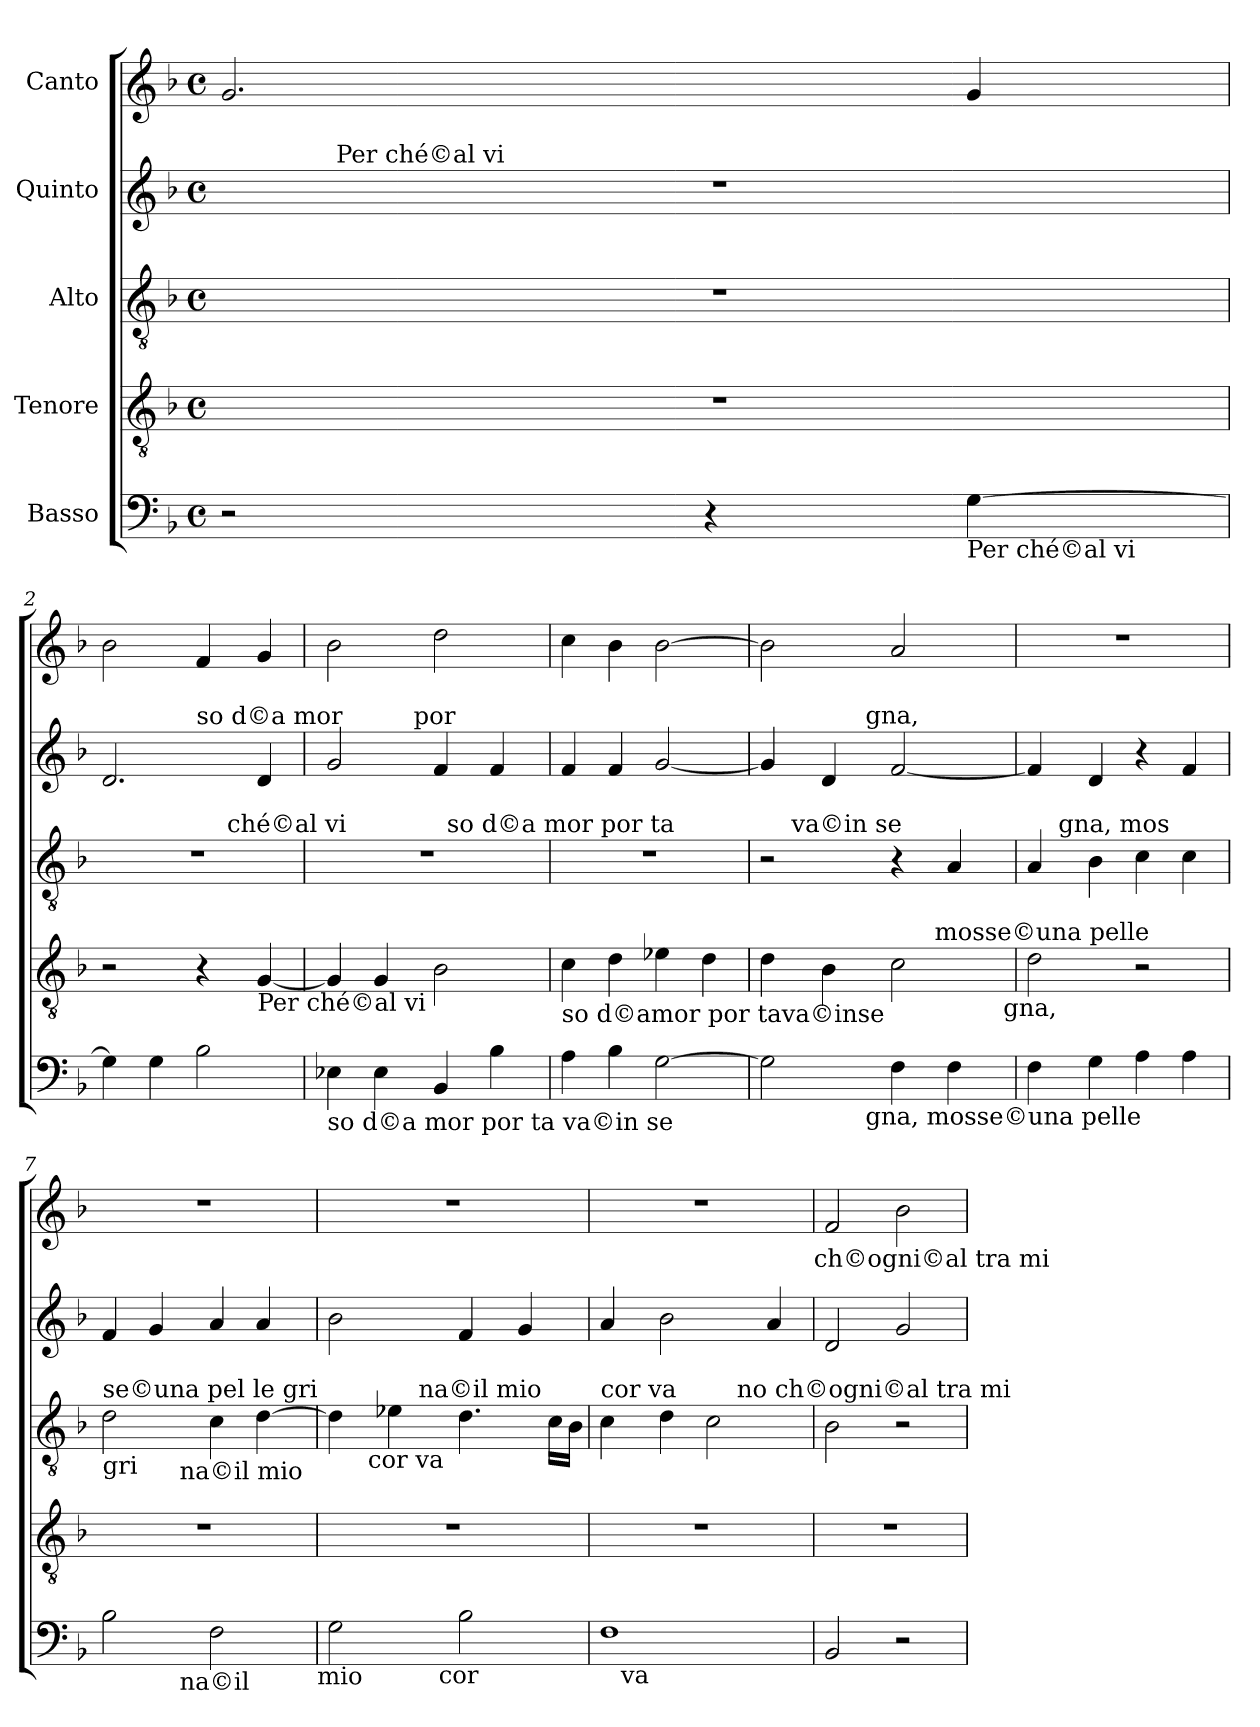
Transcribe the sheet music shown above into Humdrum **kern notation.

**kern	**kern	**kern	**kern	**kern
*part5	*part4	*part3	*part2	*part1
*staff5	*staff4	*staff3	*staff2	*staff1
*I"Basso	*I"Tenore	*I"Alto	*I"Quinto	*I"Canto
*clefF4	*clefGv2	*clefGv2	*clefG2	*clefG2
*ITrd7c12	*	*	*	*
*k[b-]	*k[b-]	*k[b-]	*k[b-]	*k[b-]
*F:	*F:	*F:	*F:	*F:
*M4/4	*M4/4	*M4/4	*M4/4	*M4/4
*met(c)	*met(c)	*met(c)	*met(c)	*met(c)
=1	=1	=1	=1	=1
*	*	*	*^	*
2r	1r	1r	1r	16ryy	2.g/
!	!	!	!	!LO:TX:a:t=Per ché©al vi	!
.	.	.	.	2...ryy	.
4r	.	.	.	.	.
!LO:TX:b:t=Per ché©al vi	!	!	!	!	!
[>4GG\	.	.	.	.	4g/
=2	=2	=2	=2	=2	=2
!	!	!LO:TX:a:t=Per	!	!	!
*	*	*^	*	*	*
4GG\]	2r	1r	2ryy	2.d/	2ryy	2b-\
4GG\	.	.	.	.	.	.
!	!	!	!	!	!LO:TX:a:t=so d©a mor	!
2BB-\	4r	.	8ryy	.	2ryy	4f/
!	!	!	!LO:TX:a:t=ché©al vi	!	!	!
.	.	.	4.ryy	.	.	.
!	!LO:TX:b:t=Per ché©al vi	!	!	!	!	!
.	[<4G/	.	.	4d/	.	4g/
=3	=3	=3	=3	=3	=3	=3
!LO:TX:b:t=so d©a mor por ta va©in se	!	!	!	!	!	!
4EE-X\	4G/]	1r	2ryy	2g/	4..ryy	2b-\
4EE-\	4G/	.	.	.	.	.
!	!	!	!	!	!LO:TX:a:t=por	!
.	.	.	.	.	2ryy	.
4BBB-/	2B-\	.	32ryy	4f/	.	2dd\
!	!	!	!LO:TX:a:t=so d©a mor por ta	!	!	!
.	.	.	4...ryy	.	.	.
4BB-\	.	.	.	4f/	.	.
.	.	.	.	.	16ryy	.
=4	=4	=4	=4	=4	=4	=4
!	!	!	!	!LO:TX:a:t=ta va©in se	!	!
!	!LO:TX:b:t=so d©amor por tava©inse	!	!	!	!	!
*	*	*v	*v	*	*	*
*	*	*	*v	*v	*
4AA\	4c\	1r	4f/	4cc\
4BB-\	4d\	.	4f/	4b-\
[>2GG\	4e-X\	.	[<2g/	[>2b-\
.	4d\	.	.	.
=5	=5	=5	=5	=5
*^	*^	*^	*^	*
2GG\]	4ryy	4d\	2ryy	2r	8ryy	4g/]	4ryy	2b-\]
!	!	!	!	!	!LO:TX:a:t=va©in se	!	!	!
.	.	.	.	.	2..ryy	.	.	.
.	8ryy	4B-\	.	.	.	4d/	8ryy	.
.	32ryy	.	.	.	.	.	32ryy	.
!	!	!	!	!	!	!	!LO:TX:a:t=gna,	!
!	!LO:TX:b:t=gna, mosse©una pelle	!	!	!	!	!	!	!
.	2ryy	.	.	.	.	.	2ryy	.
4FF\	.	2c\	8..ryy	4r	.	[<2f/	.	2a/
!	!	!	!LO:TX:a:t=mosse©una pelle	!	!	!	!	!
.	.	.	4ryy	.	.	.	.	.
4FF\	.	.	.	4A/	.	.	.	.
.	16.ryy	.	.	.	.	.	16.ryy	.
!	!	!	!LO:TX:b:t=gna,	!	!	!	!	!
.	.	.	32ryy	.	.	.	.	.
*v	*v	*	*	*	*	*v	*v	*
*	*v	*v	*	*	*	*
=6	=6	=6	=6	=6	=6
4FF\	2d\	4A/	8ryy	4f/]	1r
!	!	!	!LO:TX:a:t=gna, mos	!	!
.	.	.	2..ryy	.	.
4GG\	.	4B-\	.	4d/	.
4AA\	2r	4c\	.	4r	.
4AA\	.	4c\	.	4f/	.
!!LO:LB:g=z
=7	=7	=7	=7	=7	=7
!	!	!LO:TX:a:t=se©una pel le gri	!	!	!
!	!	!LO:TX:b:t=gri	!	!	!
!LO:TX:b:t=gri	!	!	!	!	!
*^	*	*	*	*	*
2BB-\	4.ryy	1r	2d\	4.ryy	4f/	1r
.	.	.	.	.	4g/	.
!	!	!	!	!LO:TX:b:t=na©il mio	!	!
!	!LO:TX:b:t=na©il	!	!	!	!	!
.	2ryy	.	.	2ryy	.	.
2FF\	.	.	4c\	.	4a/	.
.	.	.	[>4d\	.	4a/	.
.	8ryy	.	.	8ryy	.	.
!LO:TX:b:t=mio	!	!	!	!	!	!
=8	=8	=8	=8	=8	=8	=8
*	*	*	*	*^	*	*
2GG\	4..ryy	1r	4d\]	8.ryy	4.ryy	2b-\	1r
!	!	!	!	!LO:TX:b:t=cor va	!	!	!
.	.	.	.	2ryy	.	.	.
.	.	.	4e-X\	.	.	.	.
!	!	!	!	!	!LO:TX:a:t=na©il mio	!	!
.	.	.	.	.	2ryy	.	.
!	!LO:TX:b:t=cor	!	!	!	!	!	!
.	2ryy	.	.	.	.	.	.
2BB-\	.	.	4.d\	.	.	4f/	.
.	.	.	.	4ryy	.	.	.
.	.	.	.	.	.	4g/	.
.	.	.	16c\LL	.	8ryy	.	.
.	16ryy	.	16B-\JJ	16ryy	.	.	.
=9	=9	=9	=9	=9	=9	=9	=9
!	!	!	!LO:TX:a:t=cor va	!	!	!	!
*	*	*	*	*v	*v	*	*
1FF	16ryy	1r	4c\	2ryy	4a/	1r
!	!LO:TX:b:t=va	!	!	!	!	!
.	2...ryy	.	.	.	.	.
.	.	.	4d\	.	2b-\	.
.	.	.	2c\	8ryy	.	.
!	!	!	!	!LO:TX:a:t=no ch©ogni©al tra mi	!	!
.	.	.	.	4.ryy	.	.
.	.	.	.	.	4a/	.
!	!	!	!	!	!	!LO:TX:b:t=ch©ogni©al tra mi
=10	=10	=10	=10	=10	=10	=10
!	!	!	!LO:TX:b:t=no	!	!	!
!LO:TX:b:t=no	!	!	!	!	!	!
*v	*v	*	*v	*v	*	*
2BBB-/	1r	2B-\	2d/	2f/
2r	.	2r	2g/	2b-\
=	=	=	=	=
*-	*-	*-	*-	*-
